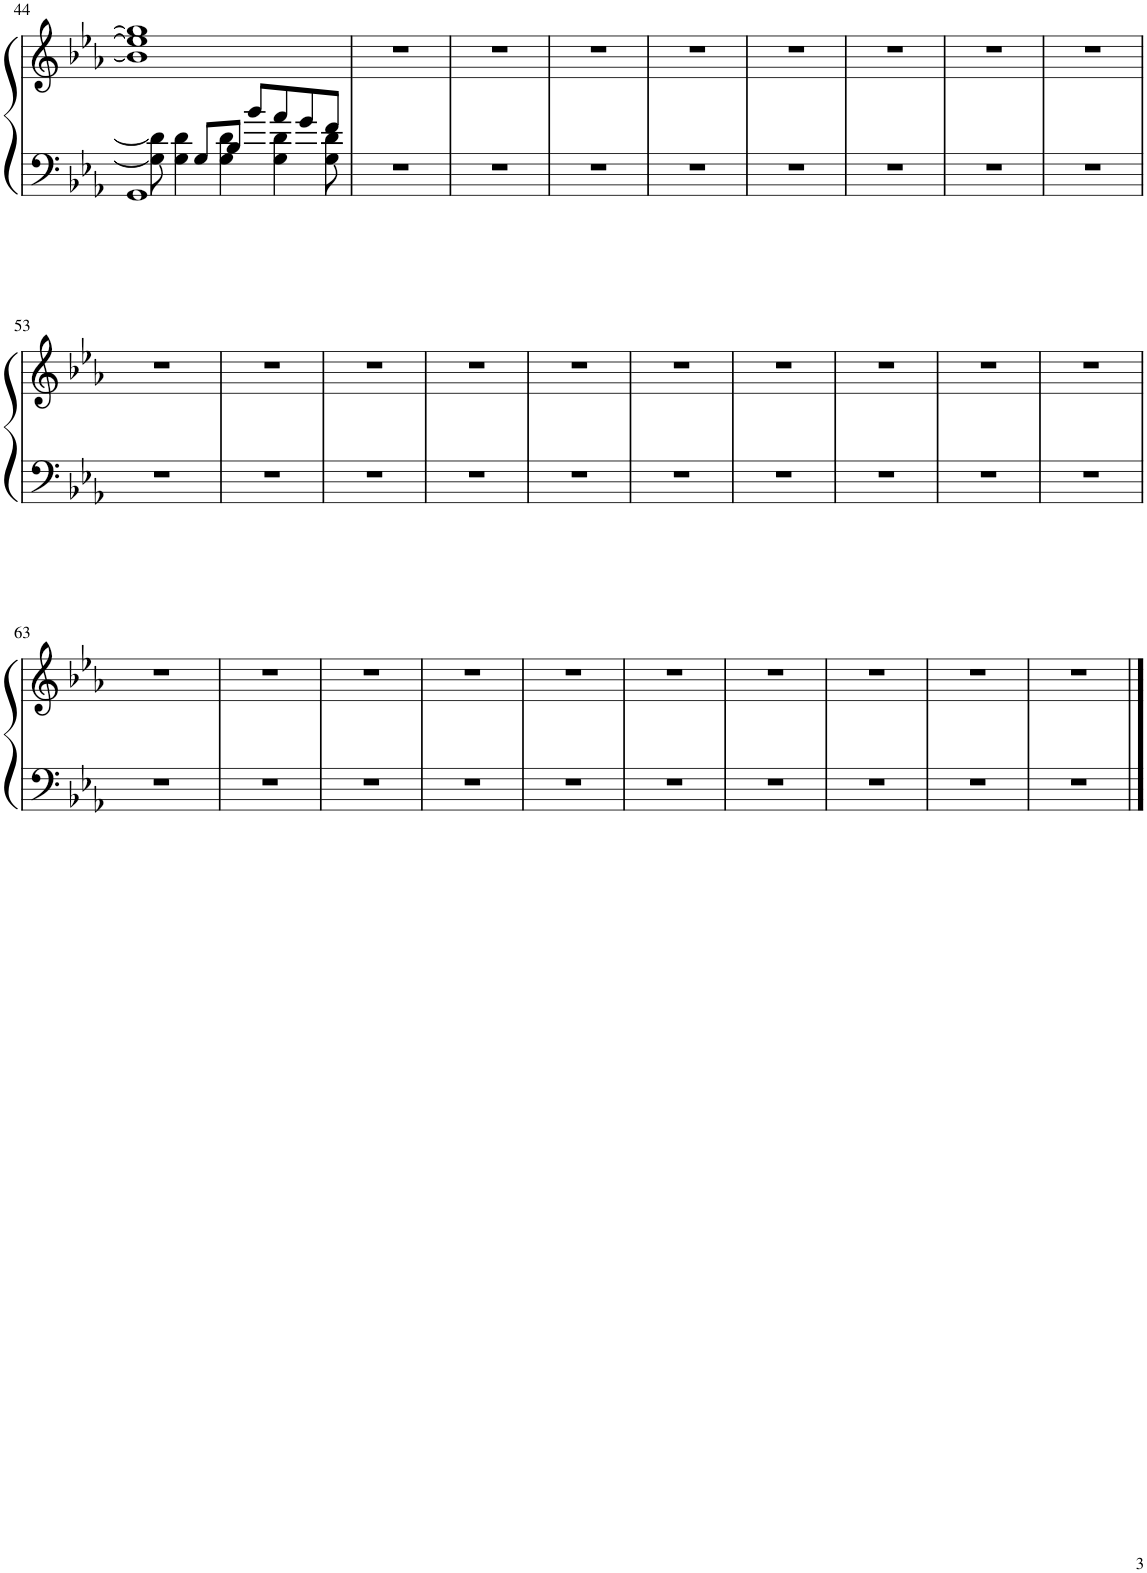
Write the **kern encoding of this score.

**kern	**kern
*part1	*part1
*staff2	*staff1
*I"Piano	*
*I'Pno.	*
!!LO:PB:g=z
*clefF4	*clefG2
*k[b-e-a-]	*k[b-e-a-]
*M4/4	*M4/4
=44	=44
*^	*
*	*^	*
1GG	8G\] 8d\]	4ryy	1b-] 1ee-] 1gg]
.	4G\ 4d\	.	.
.	.	8G/L	.
.	4G\ 4d\	8B-/J	.
.	.	8b-/L	.
.	4G\ 4d\	8a-/	.
.	.	8g/	.
.	8G\ 8d\	8f/J	.
*v	*v	*v	*
=45	=45
1r	1r
=46	=46
1r	1r
=47	=47
1r	1r
=48	=48
1r	1r
=49	=49
1r	1r
=50	=50
1r	1r
=51	=51
1r	1r
=52	=52
1r	1r
!!LO:LB:g=z
=53	=53
1r	1r
=54	=54
1r	1r
=55	=55
1r	1r
=56	=56
1r	1r
=57	=57
1r	1r
=58	=58
1r	1r
=59	=59
1r	1r
=60	=60
1r	1r
=61	=61
1r	1r
=62	=62
1r	1r
!!LO:LB:g=z
=63	=63
1r	1r
=64	=64
1r	1r
=65	=65
1r	1r
=66	=66
1r	1r
=67	=67
1r	1r
=68	=68
1r	1r
=69	=69
1r	1r
=70	=70
1r	1r
=71	=71
1r	1r
=72	=72
1r	1r
==	==
*-	*-
